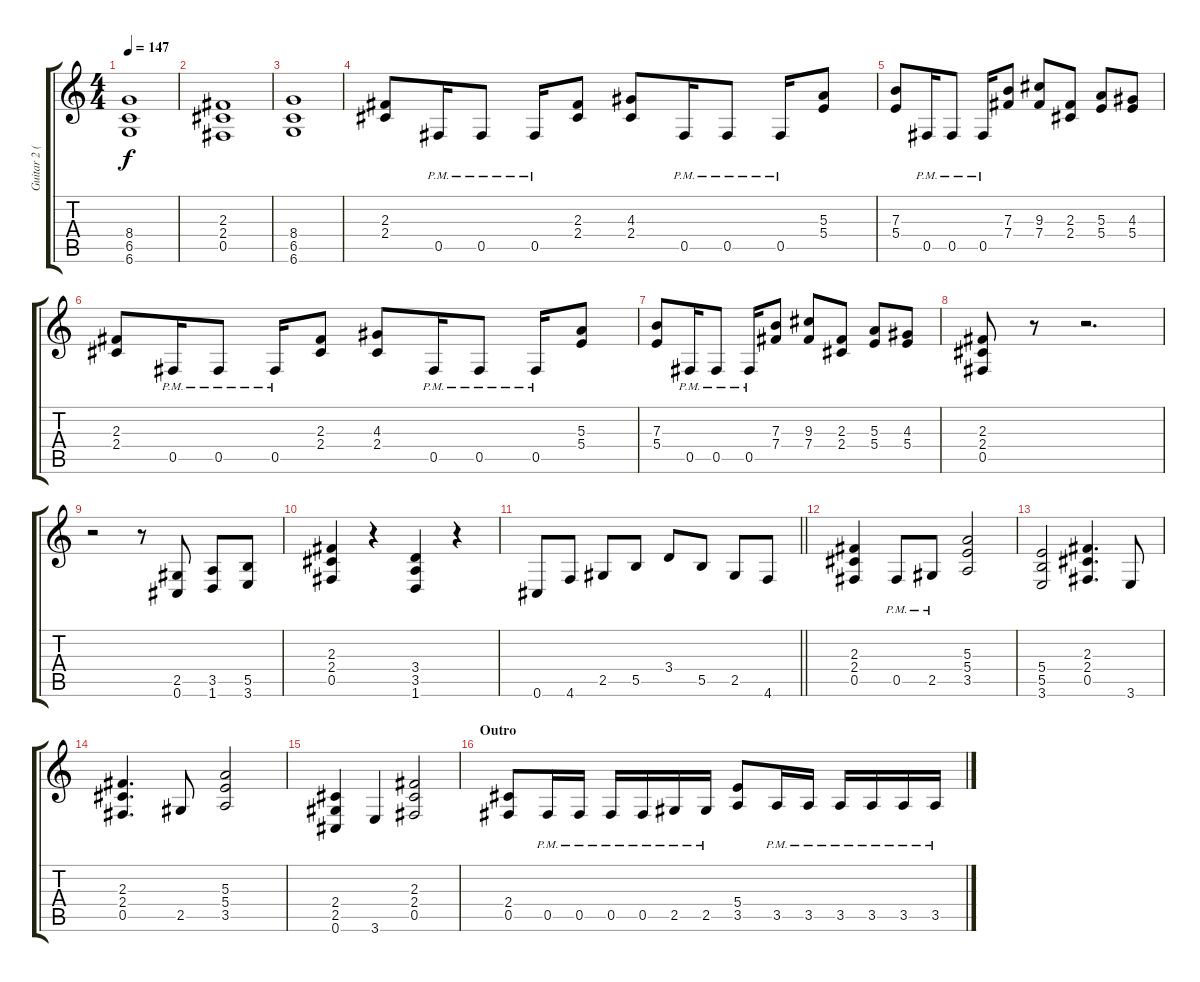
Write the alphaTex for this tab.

\track ("Guitar 2 (Rhythm)" "Guitar 2 (") {instrument distortionguitar}
\staff {score tabs}
\tuning (Db4 Ab3 E3 B2 Gb2 Db2) {hide}
\ts (4 4)
\tempo 147
\clef g2
\ks c
(8.4 6.5 6.6).1{dy f} |
(2.3 2.4 0.5).1 |
(8.4 6.5 6.6).1 |
(2.3 2.4).8 0.5{pm}.16 0.5{pm}.8 0.5{pm}.16 (2.3 2.4).8 (4.3 2.4).8 0.5{pm}.16 0.5{pm}.8 0.5{pm}.16 (5.3 5.4).8 |
(7.3 5.4).8 0.5{pm}.16 0.5{pm}.8 0.5{pm}.16 (7.3 7.4).8 (9.3 7.4).8 (2.3 2.4).8 (5.3 5.4).8 (4.3 5.4).8 |
(2.3 2.4).8 0.5{pm}.16 0.5{pm}.8 0.5{pm}.16 (2.3 2.4).8 (4.3 2.4).8 0.5{pm}.16 0.5{pm}.8 0.5{pm}.16 (5.3 5.4).8 |
(7.3 5.4).8 0.5{pm}.16 0.5{pm}.8 0.5{pm}.16 (7.3 7.4).8 (9.3 7.4).8 (2.3 2.4).8 (5.3 5.4).8 (4.3 5.4).8 |
(2.3 2.4 0.5).8 r.8 r.2{d} |
r.2 r.8 (2.5 0.6).8 (3.5 1.6).8 (5.5 3.6).8 |
(2.3 2.4 0.5).4 r.4 (3.4 3.5 1.6).4 r.4 |
\barLineRight lightlight
0.6.8 4.6.8 2.5.8 5.5.8 3.4.8 5.5.8 2.5.8 4.6.8 |
(2.3 2.4 0.5).4 0.5{pm}.8 2.5{pm}.8 (5.3 5.4 3.5).2 |
(5.4 5.5 3.6).2 (2.3 2.4 0.5).4{d} 3.6.8 |
(2.3 2.4 0.5).4{d} 2.5.8 (5.3 5.4 3.5).2 |
(2.4 2.5 0.6).4 3.6.4 (2.3 2.4 0.5).2 |
\section ("" "Outro")
(2.4 0.5).8 0.5{pm}.16 0.5{pm}.16 0.5{pm}.16 0.5{pm}.16 2.5{pm}.16 2.5{pm}.16 (5.4 3.5).8 3.5{pm}.16 3.5{pm}.16 3.5{pm}.16 3.5{pm}.16 3.5{pm}.16 3.5{pm}.16
